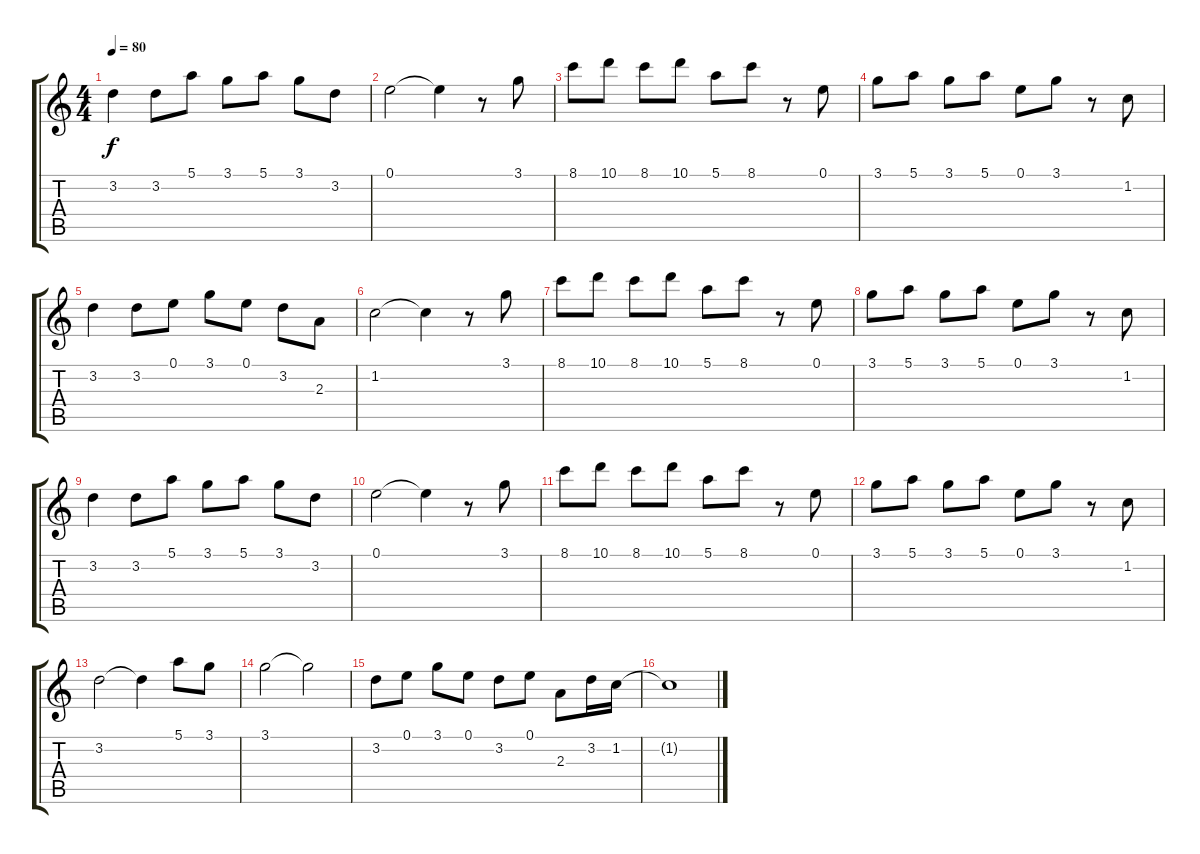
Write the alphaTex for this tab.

\track "" {instrument acousticguitarnylon}
\staff {score tabs}
\tuning (E4 B3 G3 D3 A2 E2) {hide}
\ts (4 4)
\tempo 80
\clef g2
\ks c
3.2.4{dy f} 3.2.8 5.1.8 3.1.8 5.1.8 3.1.8 3.2.8 |
0.1.2 0.1{t}.4 r.8 3.1.8 |
8.1.8 10.1.8 8.1.8 10.1.8 5.1.8 8.1.8 r.8 0.1.8 |
3.1.8 5.1.8 3.1.8 5.1.8 0.1.8 3.1.8 r.8 1.2.8 |
3.2.4 3.2.8 0.1.8 3.1.8 0.1.8 3.2.8 2.3.8 |
1.2.2 1.2{t}.4 r.8 3.1.8 |
8.1.8 10.1.8 8.1.8 10.1.8 5.1.8 8.1.8 r.8 0.1.8 |
3.1.8 5.1.8 3.1.8 5.1.8 0.1.8 3.1.8 r.8 1.2.8 |
3.2.4 3.2.8 5.1.8 3.1.8 5.1.8 3.1.8 3.2.8 |
0.1.2 0.1{t}.4 r.8 3.1.8 |
8.1.8 10.1.8 8.1.8 10.1.8 5.1.8 8.1.8 r.8 0.1.8 |
3.1.8 5.1.8 3.1.8 5.1.8 0.1.8 3.1.8 r.8 1.2.8 |
3.2.2 3.2{t}.4 5.1.8 3.1.8 |
3.1.2 3.1{t}.2 |
3.2.8 0.1.8 3.1.8 0.1.8 3.2.8 0.1.8 2.3.8 3.2.16 1.2.16 |
1.2{t}.1
